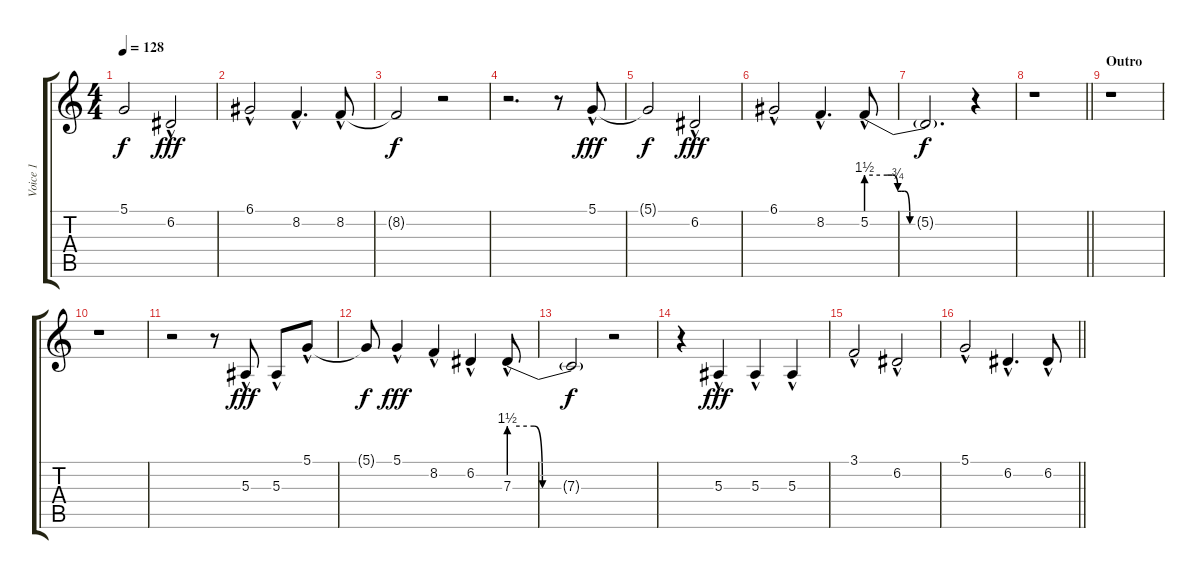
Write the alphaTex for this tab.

\track ("Voice 1" "Voice 1") {instrument flute}
\staff {score tabs}
\tuning (D4 A3 F3 C3 G2 C2) {hide}
\ts (4 4)
\tempo 128
\clef g2
\ks c
5.1{t}.2{dy f} 6.2{hac}.2{dy fff} |
6.1{hac}.2 8.2{hac}.4{d} 8.2{hac}.8 |
8.2{t}.2{dy f} r.2 |
r.2{d} r.8 5.1{hac}.8{dy fff} |
5.1{t}.2{dy f} 6.2{hac}.2{dy fff} |
6.1{hac}.2 8.2{hac}.4{d} 5.2{be (custom 0 6 12 6 15 6 18 3 20 3 22 3 25 0 30 0 60 0) hac}.8 |
5.2{t}.2{d dy f} r.4 |
\barLineRight lightlight
r.1 |
\section ("" "Outro")
r.1 |
r.1 |
r.2 r.8 5.3{hac}.8{dy fff} 5.3{hac}.8 5.1{hac}.8 |
5.1{t}.8{dy f} 5.1{hac}.4{dy fff} 8.2{hac}.4 6.2{hac}.4 7.3{be (custom 0 6 15 6 20 0 30 0 60 0) hac}.8 |
7.3{t}.2{dy f} r.2 |
r.4 5.3{hac}.4{dy fff} 5.3{hac}.4 5.3{hac}.4 |
3.1{hac}.2 6.2{hac}.2 |
\barLineRight lightlight
5.1{hac}.2 6.2{hac}.4{d} 6.2{hac}.8
